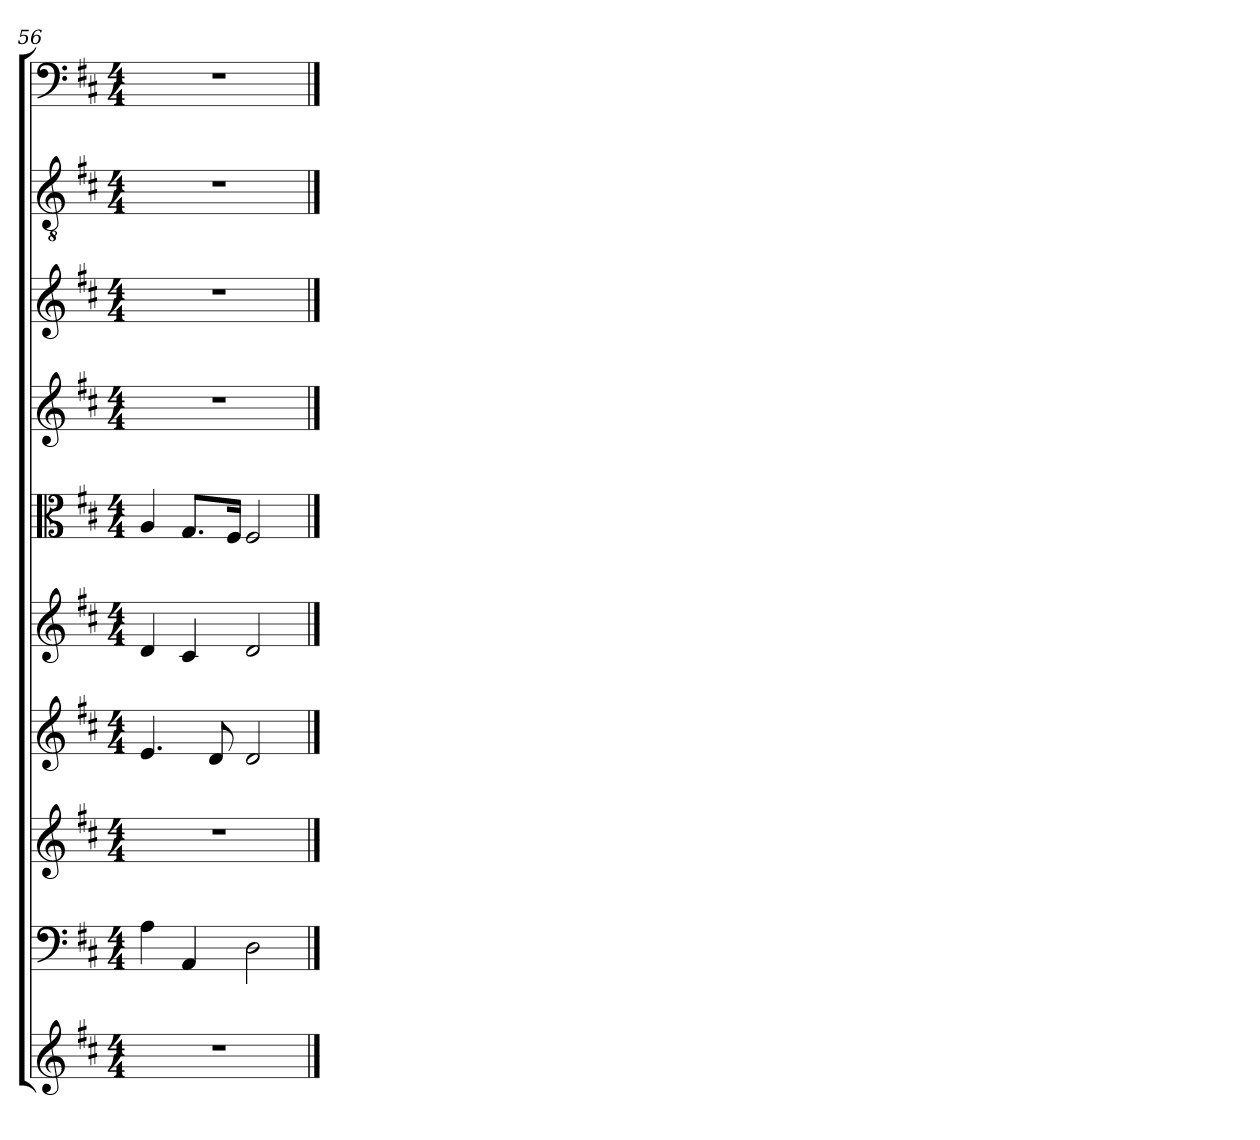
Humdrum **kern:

**kern	**kern	**kern	**kern	**kern	**kern	**kern	**kern	**kern	**kern
*part10	*part9	*part8	*part7	*part6	*part5	*part4	*part3	*part2	*part1
*staff10	*staff9	*staff8	*staff7	*staff6	*staff5	*staff4	*staff3	*staff2	*staff1
*clefG2	*clefF4	*clefG2	*clefG2	*clefG2	*clefC3	*clefG2	*clefG2	*clefGv2	*clefF4
*k[f#c#]	*k[f#c#]	*k[f#c#]	*k[f#c#]	*k[f#c#]	*k[f#c#]	*k[f#c#]	*k[f#c#]	*k[f#c#]	*k[f#c#]
*D:	*D:	*D:	*D:	*D:	*D:	*D:	*D:	*D:	*D:
*M4/4	*M4/4	*M4/4	*M4/4	*M4/4	*M4/4	*M4/4	*M4/4	*M4/4	*M4/4
=56	=56	=56	=56	=56	=56	=56	=56	=56	=56
1r	4A\	1r	4.e/	4d/	4A/	1r	1r	1r	1r
.	4AA/	.	.	4c#/	8.G/L	.	.	.	.
.	.	.	8d/	.	.	.	.	.	.
.	.	.	.	.	16F#/Jk	.	.	.	.
.	2D\	.	2d/	2d/	2F#/	.	.	.	.
==	==	==	==	==	==	==	==	==	==
*-	*-	*-	*-	*-	*-	*-	*-	*-	*-
